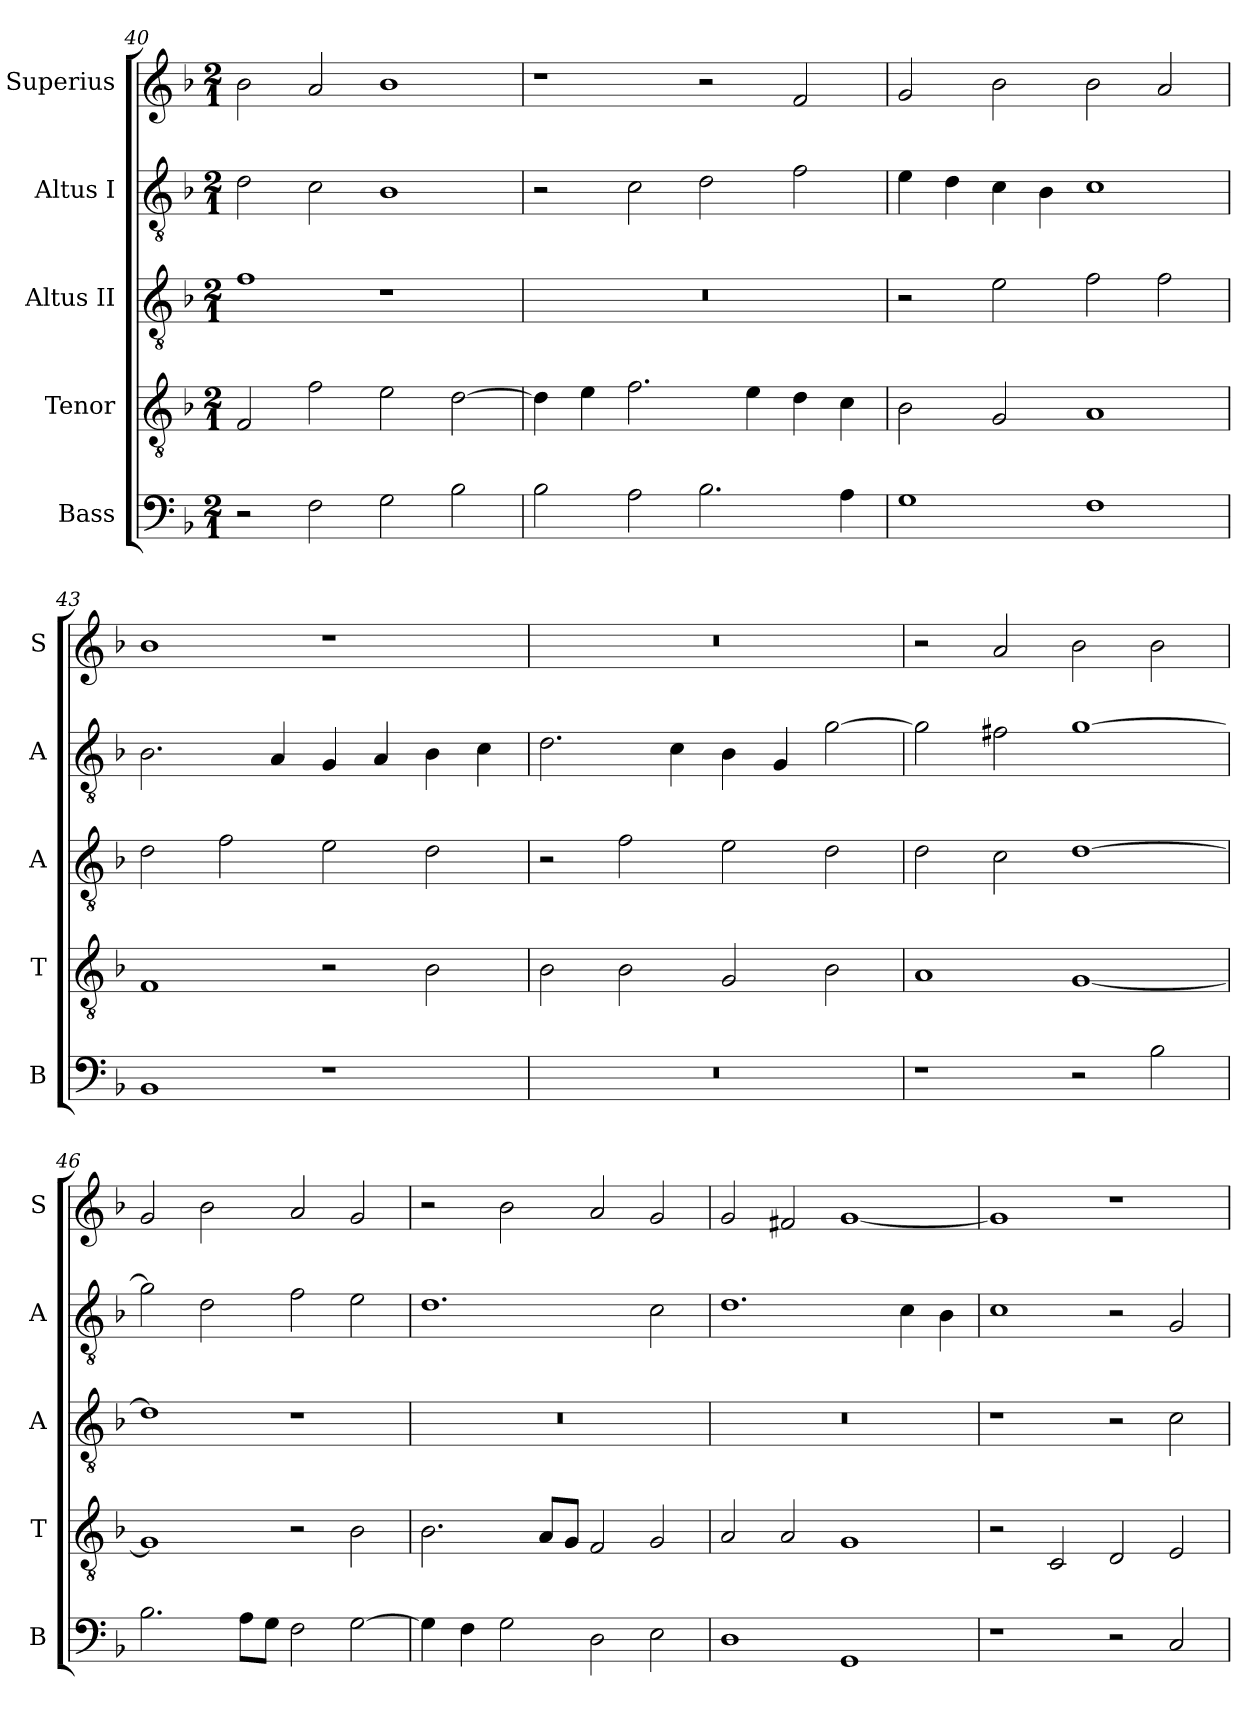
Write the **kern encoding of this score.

**kern	**kern	**kern	**kern	**kern
*part5	*part4	*part3	*part2	*part1
*staff5	*staff4	*staff3	*staff2	*staff1
*I"Bass	*I"Tenor	*I"Altus II	*I"Altus I	*I"Superius
*I'B	*I'T	*I'A	*I'A	*I'S
*clefF4	*clefGv2	*clefGv2	*clefGv2	*clefG2
*k[b-]	*k[b-]	*k[b-]	*k[b-]	*k[b-]
*F:	*F:	*F:	*F:	*F:
*M2/1	*M2/1	*M2/1	*M2/1	*M2/1
=40	=40	=40	=40	=40
2r	2F	1f	2d	2b-
2F	2f	.	2c	2a
2G	2e	1r	1B-	1b-
2B-	[2d	.	.	.
=41	=41	=41	=41	=41
2B-	4d]	0r	2r	1r
.	4e	.	.	.
2A	2.f	.	2c	.
2.B-	.	.	2d	2r
.	4e	.	.	.
.	4d	.	2f	2f
4A	4c	.	.	.
=42	=42	=42	=42	=42
1G	2B-	2r	4e	2g
.	.	.	4d	.
.	2G	2e	4c	2b-
.	.	.	4B-	.
1F	1A	2f	1c	2b-
.	.	2f	.	2a
=43	=43	=43	=43	=43
1BB-	1F	2d	2.B-	1b-
.	.	2f	.	.
.	.	.	4A	.
1r	2r	2e	4G	1r
.	.	.	4A	.
.	2B-	2d	4B-	.
.	.	.	4c	.
=44	=44	=44	=44	=44
0r	2B-	2r	2.d	0r
.	2B-	2f	.	.
.	.	.	4c	.
.	2G	2e	4B-	.
.	.	.	4G	.
.	2B-	2d	[2g	.
=45	=45	=45	=45	=45
1r	1A	2d	2g]	2r
.	.	2c	2f#X	2a
2r	[1G	[1d	[1g	2b-
2B-	.	.	.	2b-
=46	=46	=46	=46	=46
2.B-	1G]	1d]	2g]	2g
.	.	.	2d	2b-
8AL	.	.	.	.
8GJ	.	.	.	.
2F	2r	1r	2f	2a
[2G	2B-	.	2e	2g
=47	=47	=47	=47	=47
4G]	2.B-	0r	1.d	2r
4F	.	.	.	.
2G	.	.	.	2b-
.	8AL	.	.	.
.	8GJ	.	.	.
2D	2F	.	.	2a
2E	2G	.	2c	2g
=48	=48	=48	=48	=48
1D	2A	0r	1.d	2g
.	2A	.	.	2f#X
1GG	1G	.	.	[1g
.	.	.	4c	.
.	.	.	4B-	.
=49	=49	=49	=49	=49
1r	2r	1r	1c	1g]
.	2C	.	.	.
2r	2D	2r	2r	1r
2C	2E	2c	2G	.
=	=	=	=	=
*-	*-	*-	*-	*-
